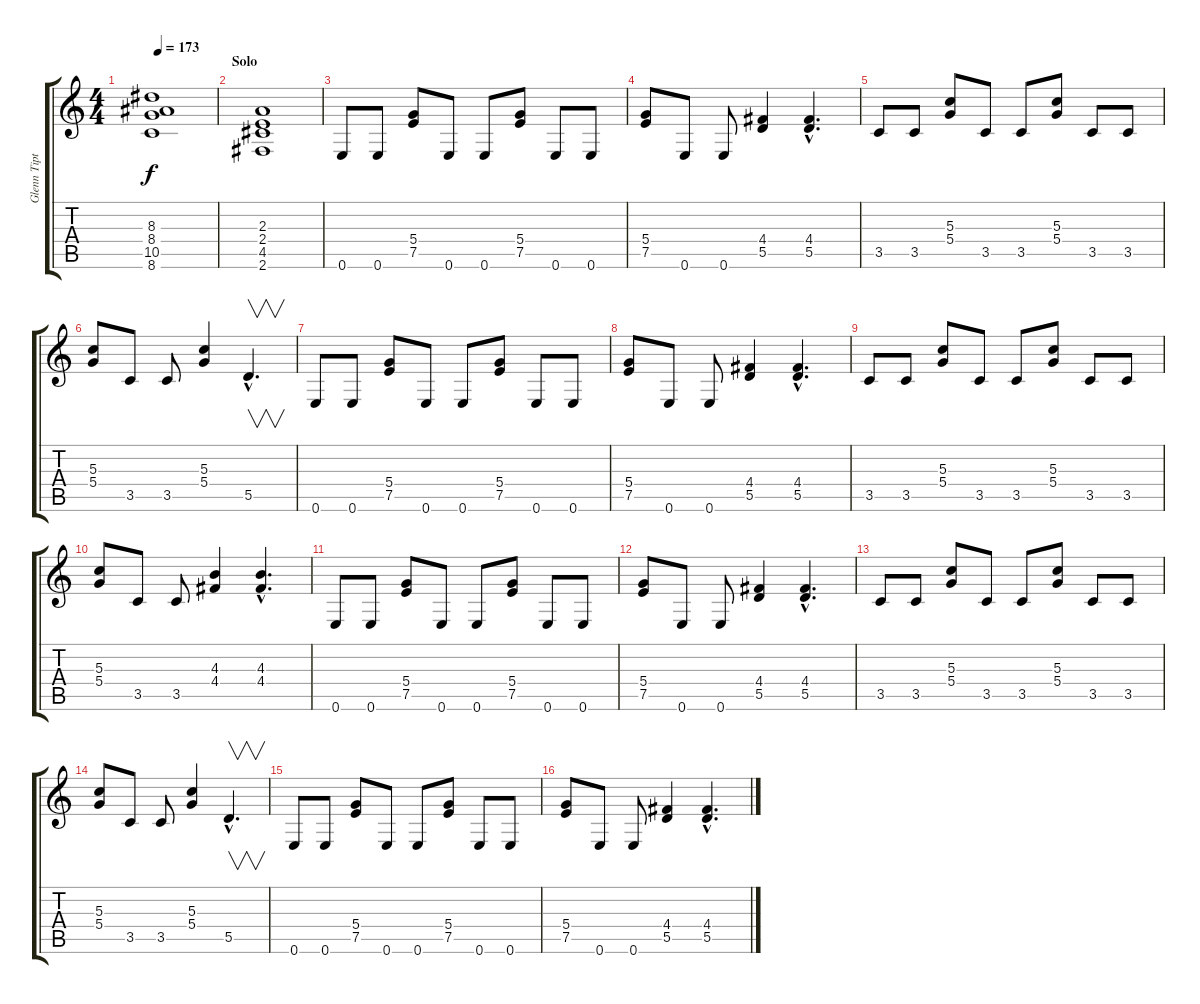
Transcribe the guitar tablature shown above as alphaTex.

\track ("Glenn Tipton" "Glenn Tipt") {instrument overdrivenguitar}
\staff {score tabs}
\tuning (E4 B3 G3 D3 A2 E2) {hide}
\ts (4 4)
\tempo 173
\clef g2
\ks c
(8.3 8.4 10.5 8.6).1{dy f} |
\section ("" "Solo")
(2.3 2.4 4.5 2.6).1 |
0.6.8 0.6.8 (5.4 7.5).8 0.6.8 0.6.8 (5.4 7.5).8 0.6.8 0.6.8 |
(5.4 7.5).8 0.6.8 0.6.8 (4.4 5.5).4 (4.4{hac} 5.5{hac}).4{d} |
3.5.8 3.5.8 (5.3 5.4).8 3.5.8 3.5.8 (5.3 5.4).8 3.5.8 3.5.8 |
(5.3 5.4).8 3.5.8 3.5.8 (5.3 5.4).4 5.5{hac}.4{v d} |
0.6.8 0.6.8 (5.4 7.5).8 0.6.8 0.6.8 (5.4 7.5).8 0.6.8 0.6.8 |
(5.4 7.5).8 0.6.8 0.6.8 (4.4 5.5).4 (4.4{hac} 5.5{hac}).4{d} |
3.5.8 3.5.8 (5.3 5.4).8 3.5.8 3.5.8 (5.3 5.4).8 3.5.8 3.5.8 |
(5.3 5.4).8 3.5.8 3.5.8 (4.3 4.4).4 (4.3{hac} 4.4{hac}).4{d} |
0.6.8 0.6.8 (5.4 7.5).8 0.6.8 0.6.8 (5.4 7.5).8 0.6.8 0.6.8 |
(5.4 7.5).8 0.6.8 0.6.8 (4.4 5.5).4 (4.4{hac} 5.5{hac}).4{d} |
3.5.8 3.5.8 (5.3 5.4).8 3.5.8 3.5.8 (5.3 5.4).8 3.5.8 3.5.8 |
(5.3 5.4).8 3.5.8 3.5.8 (5.3 5.4).4 5.5{hac}.4{v d} |
0.6.8 0.6.8 (5.4 7.5).8 0.6.8 0.6.8 (5.4 7.5).8 0.6.8 0.6.8 |
(5.4 7.5).8 0.6.8 0.6.8 (4.4 5.5).4 (4.4{hac} 5.5{hac}).4{d}
